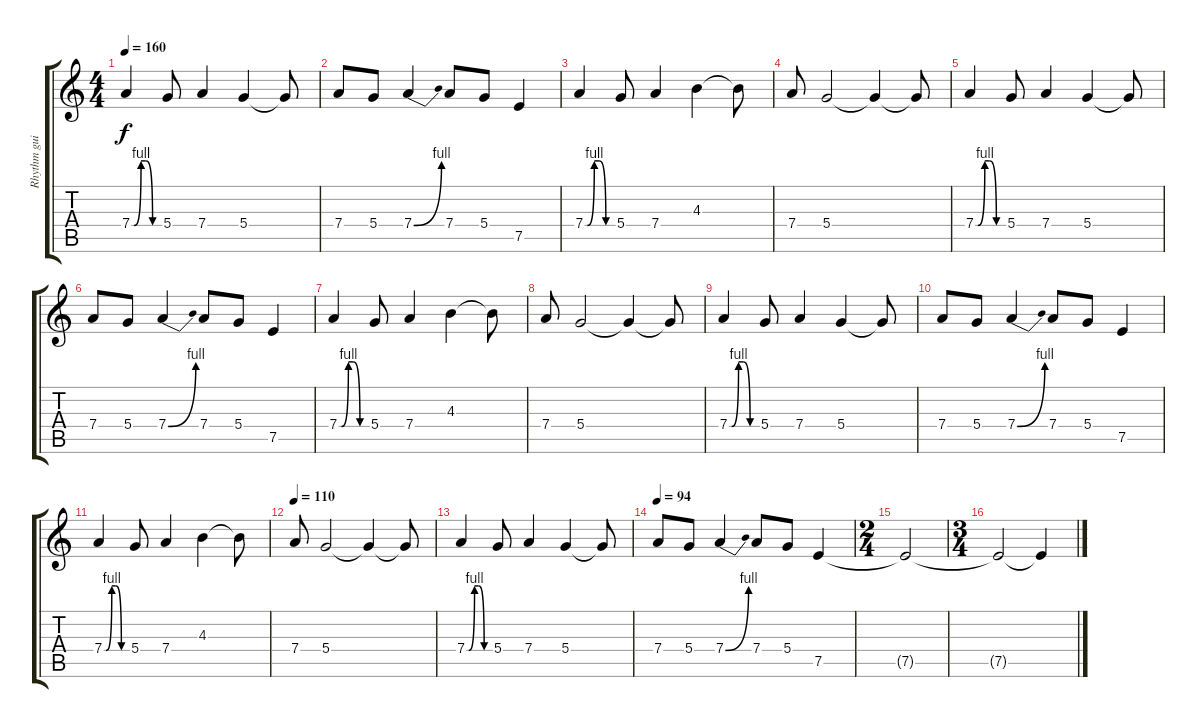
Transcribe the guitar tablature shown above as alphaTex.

\track ("Rhythm guitar" "Rhythm gui") {instrument distortionguitar}
\staff {score tabs}
\tuning (E4 B3 G3 D3 A2 E2) {hide}
\ts (4 4)
\tempo 160
\clef g2
\ks c
7.4{be (custom 0 0 5 0 20 4 30 4 45 0 60 0)}.4{dy f} 5.4.8 7.4.4 5.4.4 5.4{t}.8 |
7.4.8 5.4.8 7.4{be (bend 0 0 60 4)}.4 7.4.8 5.4.8 7.5.4 |
7.4{be (custom 0 0 5 0 20 4 30 4 45 0 60 0)}.4 5.4.8 7.4.4 4.3.4 4.3{t}.8 |
7.4.8 5.4.2 5.4{t}.4 5.4{t}.8 |
7.4{be (custom 0 0 5 0 20 4 30 4 45 0 60 0)}.4 5.4.8 7.4.4 5.4.4 5.4{t}.8 |
7.4.8 5.4.8 7.4{be (bend 0 0 60 4)}.4 7.4.8 5.4.8 7.5.4 |
7.4{be (custom 0 0 5 0 20 4 30 4 45 0 60 0)}.4 5.4.8 7.4.4 4.3.4 4.3{t}.8 |
7.4.8 5.4.2 5.4{t}.4 5.4{t}.8 |
7.4{be (custom 0 0 5 0 20 4 30 4 45 0 60 0)}.4 5.4.8 7.4.4 5.4.4 5.4{t}.8 |
7.4.8 5.4.8 7.4{be (bend 0 0 60 4)}.4 7.4.8 5.4.8 7.5.4 |
7.4{be (custom 0 0 5 0 20 4 30 4 45 0 60 0)}.4 5.4.8 7.4.4 4.3.4 4.3{t}.8 |
\tempo 110
7.4.8 5.4.2 5.4{t}.4 5.4{t}.8 |
7.4{be (custom 0 0 5 0 20 4 30 4 45 0 60 0)}.4 5.4.8 7.4.4 5.4.4 5.4{t}.8 |
\tempo 94
7.4.8 5.4.8 7.4{be (bend 0 0 60 4)}.4 7.4.8 5.4.8 7.5.4 |
\ts (2 4)
7.5{t}.2 |
\ts (3 4)
7.5{t}.2 7.5{t}.4
